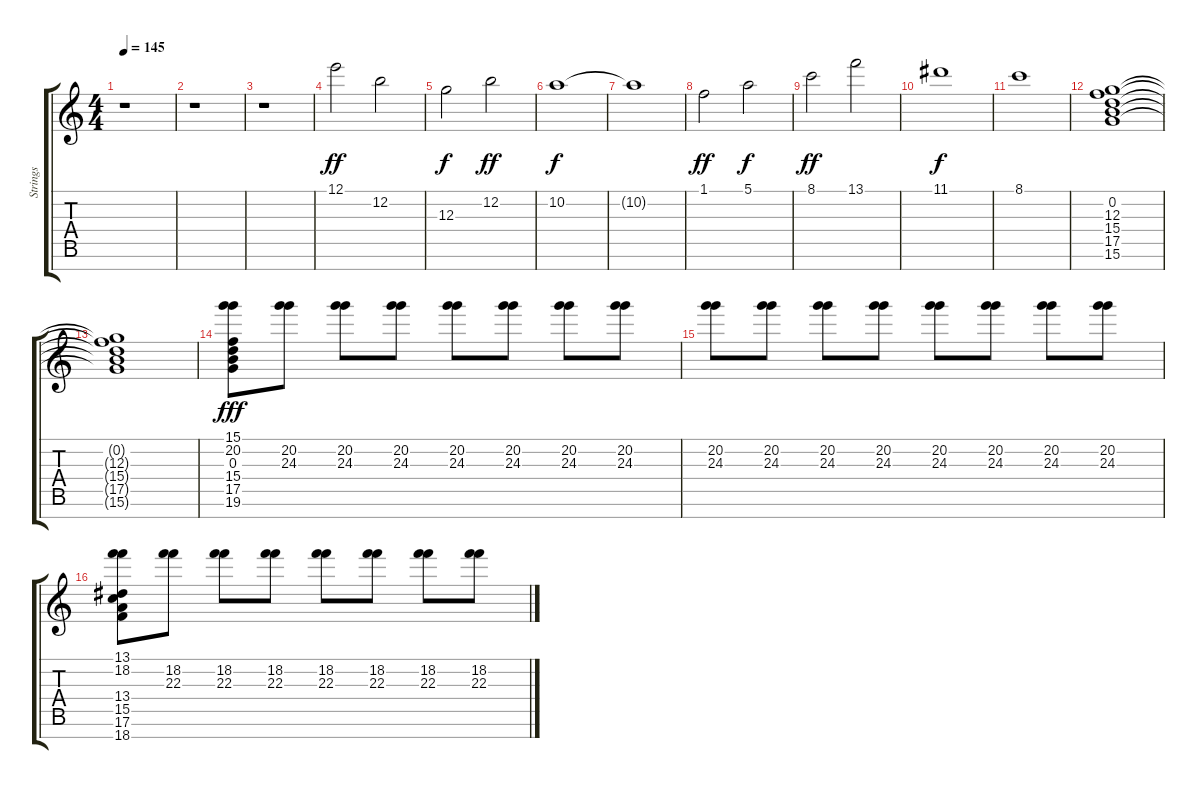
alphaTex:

\track ("Strings" "Strings") {instrument electricguitarclean}
\staff {score tabs}
\tuning (E4 B3 G3 D3 A2 E2 B1) {hide}
\ts (4 4)
\tempo 145
\clef g2
\ks c
r.1{dy f} |
r.1 |
r.1 |
12.1.2{dy ff} 12.2.2 |
12.3.2{dy f} 12.2.2{dy ff} |
10.2.1{dy f} |
10.2{t}.1 |
1.1.2{dy ff} 5.1.2{dy f} |
8.1.2{dy ff} 13.1.2 |
11.1.1{dy f} |
8.1.1 |
(0.2 12.3 15.4 17.5 15.6).1 |
(0.2{t} 12.3{t} 15.4{t} 17.5{t} 15.6{t}).1 |
(15.1 20.2 0.3 15.4 17.5 19.6).8{dy fff} (20.2 24.3).8 (20.2 24.3).8 (20.2 24.3).8 (20.2 24.3).8 (20.2 24.3).8 (20.2 24.3).8 (20.2 24.3).8 |
(20.2 24.3).8 (20.2 24.3).8 (20.2 24.3).8 (20.2 24.3).8 (20.2 24.3).8 (20.2 24.3).8 (20.2 24.3).8 (20.2 24.3).8 |
(13.1 18.2 13.4 15.5 17.6 18.7).8 (18.2 22.3).8 (18.2 22.3).8 (18.2 22.3).8 (18.2 22.3).8 (18.2 22.3).8 (18.2 22.3).8 (18.2 22.3).8
